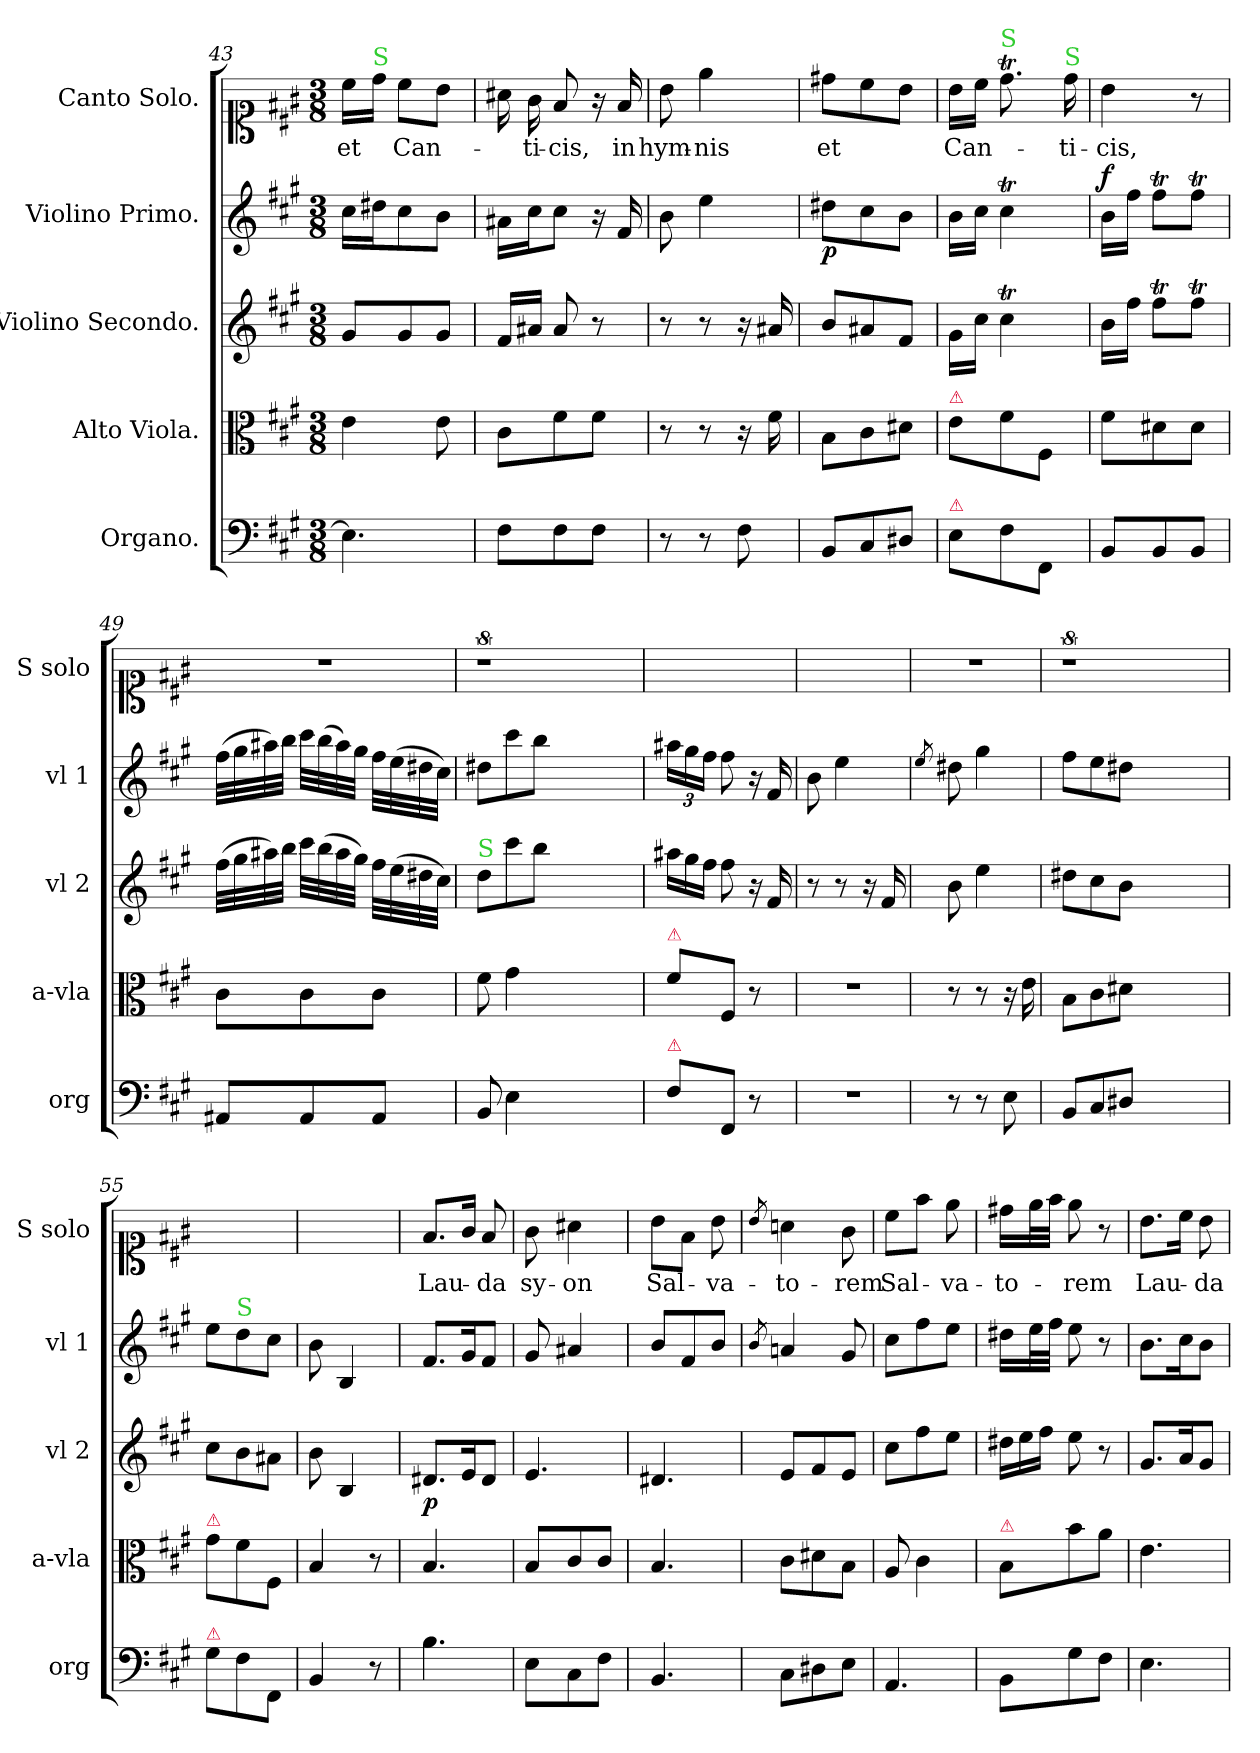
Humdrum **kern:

**kern	**dynam	**kern	**dynam	**kern	**dynam	**kern	**dynam	**kern	**text
*part5	*part5	*part4	*part4	*part3	*part3	*part2	*part2	*part1	*part1
*staff5	*staff5	*staff4	*staff4	*staff3	*staff3	*staff2	*staff2	*staff1	*staff1
*I"Organo.	*	*I"Alto Viola.	*	*I"Violino Secondo.	*	*I"Violino Primo.	*	*I"Canto Solo.	*
*I'org	*	*I'a-vla	*	*I'vl 2	*	*I'vl 1	*	*I'S solo	*
*clefF4	*	*clefC3	*	*clefG2	*	*clefG2	*	*clefC1	*
*k[f#c#g#]	*	*k[f#c#g#]	*	*k[f#c#g#]	*	*k[f#c#g#]	*	*k[f#c#g#]	*
*M3/8	*	*M3/8	*	*M3/8	*	*M3/8	*	*M3/8	*
=43	=43	=43	=43	=43	=43	=43	=43	=43	=43
4.E\]	.	4e\	.	8g#/L	.	16cc#\LL	.	16cc#\LL	et
!	!	!	!	!	!	!	!	!LO:TX:a:color=limegreen:t=S	!
.	.	.	.	.	.	16dd#X\J	.	16dd\JJ	.
.	.	.	.	8g#/	.	8cc#\	.	8cc#\L	Can-
.	.	8e\	.	8g#/J	.	8b\J	.	8b\J	.
=44	=44	=44	=44	=44	=44	=44	=44	=44	=44
8F#\L	.	8c#\L	.	16f#/LL	.	16a#X\LL	.	16a#X\	.
.	.	.	.	16a#X/JJ	.	16cc#\J	.	16g#\	-ti-
8F#\	.	8f#\	.	8a#/	.	8cc#\J	.	8f#/	-cis,
8F#\J	.	8f#\J	.	8r	.	16r	.	16r	.
.	.	.	.	.	.	16f#/	.	16f#/	in
=45	=45	=45	=45	=45	=45	=45	=45	=45	=45
!	!	!	!	!	!	!	!LO:DY:a	!	!
8r	.	8r	.	8r	.	8b\	fort&colon;	8b\	hym-
8r	.	8r	.	8r	.	4ee\	.	4ee\	-nis
8F#\	.	16r	.	16r	.	.	.	.	.
.	.	16f#\	.	16a#X/	.	.	.	.	.
=46	=46	=46	=46	=46	=46	=46	=46	=46	=46
!	!	!	!	!	!LO:DY:b:rj	!	!	!	!
8BB/L	.	8B\L	.	8b/L	pia&colon;	8dd#X\L	p	8dd#X\L	et
8C#/	.	8c#\	.	8a#X/	.	8cc#\	.	8cc#\	.
8D#X/J	.	8d#X\J	.	8f#/J	.	8b\J	.	8b\J	.
=47	=47	=47	=47	=47	=47	=47	=47	=47	=47
!	!	!LO:TX:a:color=crimson:t=⚠	!	!	!	!	!	!	!
!LO:TX:a:color=crimson:t=⚠	!	!	!	!	!	!	!	!	!
8E\L	.	8e\L	.	16g#\LL	.	16b\LL	.	16b\LL	Can-
.	.	.	.	16cc#\JJ	.	16cc#\JJ	.	16cc#\JJ	.
!	!	!	!	!	!	!	!	!LO:TX:a:color=limegreen:t=S	!
8F#\	.	8f#\	.	4cc#t\	.	4cc#t\	.	8.ddT\	.
8FF#/J	.	8F#/J	.	.	.	.	.	.	.
!	!	!	!	!	!	!	!	!LO:TX:a:color=limegreen:t=S	!
.	.	.	.	.	.	.	.	16dd\	-ti-
=48	=48	=48	=48	=48	=48	=48	=48	=48	=48
!	!LO:DY:a	!	!	!	!	!	!LO:DY:a	!	!
8BB/L	forte.	8f#\L	.	16b\LL	.	16b\LL	f	4b\	-cis,
.	.	.	.	16ff#\JJ	.	16ff#\JJ	.	.	.
8BB/	.	8d#X\	.	8ff#T\L	.	8ff#T\L	.	.	.
8BB/J	.	8d#\J	.	8ff#T\J	.	8ff#T\J	.	8r	.
=49	=49	=49	=49	=49	=49	=49	=49	=49	=49
8AA#X/L	.	8c#\L	.	(32ff#\LLL	.	(32ff#\LLL	.	4.r	.
.	.	.	.	32gg#\	.	32gg#\	.	.	.
.	.	.	.	32aa#X\)	.	32aa#X\)	.	.	.
.	.	.	.	32bb\JJJ	.	32bb\JJJ	.	.	.
8AA#/	.	8c#\	.	32ccc#\LLL	.	32ccc#\LLL	.	.	.
.	.	.	.	(32bb\	.	(32bb\	.	.	.
.	.	.	.	32aa#\	.	32aa#\)	.	.	.
.	.	.	.	32gg#\JJJ)	.	32gg#\JJJ	.	.	.
8AA#/J	.	8c#\J	.	32ff#\LLL	.	32ff#\LLL	.	.	.
.	.	.	.	(32ee\	.	(32ee\	.	.	.
.	.	.	.	32dd#X\	.	32dd#X\	.	.	.
.	.	.	.	32cc#\JJJ)	.	32cc#\JJJ)	.	.	.
=50	=50	=50	=50	=50	=50	=50	=50	=50	=50
!	!	!	!	!LO:TX:a:color=limegreen:t=S	!	!	!	!	!
8BB/	.	8f#\	.	8dd\L	.	8dd#X\L	.	8%9r	.
4E\	.	4g#\	.	8ccc#\	.	8ccc#\	.	.	.
.	.	.	.	8bb\J	.	8bb\J	.	.	.
2.ryy	.	2.ryy	.	2.ryy	.	2.ryy	.	.	.
=51	=51	=51	=51	=51	=51	=51	=51	=51	=51
*	*	*	*	*Xtuplet	*	*	*	*	*
!	!	!LO:TX:a:color=crimson:t=⚠	!	!	!	!	!	!	!
!LO:TX:a:color=crimson:t=⚠	!	!	!	!	!	!	!	!	!
8F#\L	.	8f#\L	.	24aa#X\LL	.	24aa#X\LL	.	4.ryy	.
.	.	.	.	24gg#\	.	24gg#\	.	.	.
.	.	.	.	24ff#\JJ	.	24ff#\JJ	.	.	.
8FF#/J	.	8F#/J	.	8ff#\	.	8ff#\	.	.	.
8r	.	8r	.	16r	.	16r	.	.	.
!	!	!	!	!	!LO:DY:a	!	!LO:DY:a	!	!
.	.	.	.	16f#/	piano.	16f#/	pia&colon;	.	.
=52	=52	=52	=52	=52	=52	=52	=52	=52	=52
!LO:N:vis=1	!	!LO:N:vis=1	!	!	!	!	!	!	!
4.r	.	4.r	.	8r	.	8b\	.	4.ryy	.
.	.	.	.	8r	.	4ee\	.	.	.
.	.	.	.	16r	.	.	.	.	.
.	.	.	.	16f#/	.	.	.	.	.
=53	=53	=53	=53	=53	=53	=53	=53	=53	=53
.	.	.	.	.	.	8qee/	.	.	.
8r	.	8r	.	8b\	.	8dd#X\	for&colon;	4.r	.
8r	.	8r	.	4ee\	.	4gg#\	.	.	.
8E\	.	16r	.	.	.	.	.	.	.
.	.	16e\	.	.	.	.	.	.	.
=54	=54	=54	=54	=54	=54	=54	=54	=54	=54
8BB/L	.	8B\L	.	8dd#X\L	.	8ff#\L	.	8%9r	.
8C#/	.	8c#\	.	8cc#\	.	8ee\	.	.	.
!	!	!	!	!	!LO:DY:a	!	!	!	!
8D#X/J	.	8d#X\J	.	8b\J	for&colon;	8dd#X\J	.	.	.
2.ryy	.	2.ryy	.	2.ryy	.	2.ryy	.	.	.
=55	=55	=55	=55	=55	=55	=55	=55	=55	=55
!	!	!LO:TX:a:color=crimson:t=⚠	!	!	!	!	!	!	!
!LO:TX:a:color=crimson:t=⚠	!	!	!	!	!	!	!	!	!
8G#\L	.	8g#\L	.	8cc#\L	.	8ee\L	.	4.ryy	.
!	!	!	!	!	!	!LO:TX:a:color=limegreen:t=S	!	!	!
8F#\	.	8f#\	.	8b\	.	8dd\	.	.	.
8FF#/J	.	8F#/J	.	8a#X\J	.	8cc#\J	.	.	.
=56	=56	=56	=56	=56	=56	=56	=56	=56	=56
4BB/	.	4B/	.	8b\	.	8b\	.	4.ryy	.
.	.	.	.	4B/	.	4B/	.	.	.
8r	.	8r	.	.	.	.	.	.	.
=57	=57	=57	=57	=57	=57	=57	=57	=57	=57
!	!LO:DY:b	!	!LO:DY:b	!	!	!	!LO:DY:a	!	!
4.B\	piano.	4.B/	pia&colon;	8.d#X/L	p	8.f#/L	piano.	8.f#/L	Lau-
.	.	.	.	16e/K	.	16g#/K	.	16g#/Jk	.
.	.	.	.	8d#/J	.	8f#/J	.	8f#/	-da
=58	=58	=58	=58	=58	=58	=58	=58	=58	=58
8E\L	.	8B/L	.	4.e/	.	8g#/	.	8g#\	sy-
8C#\	.	8c#/	.	.	.	4a#X/	.	4a#X\	-on
8F#\J	.	8c#/J	.	.	.	.	.	.	.
=59	=59	=59	=59	=59	=59	=59	=59	=59	=59
4.BB/	.	4.B/	.	4.d#X/	.	8b/L	.	8b\L	Sal-
.	.	.	.	.	.	8f#/	.	8f#\J	.
.	.	.	.	.	.	8b/J	.	8b\	-va-
=60	=60	=60	=60	=60	=60	=60	=60	=60	=60
.	.	.	.	.	.	8qb/	.	8qb/	.
8C#\L	.	8c#\L	.	8e/L	.	4an/	.	4an\	-to-
8D#X\	.	8d#X\	.	8f#/	.	.	.	.	.
8E\J	.	8B\J	.	8e/J	.	8g#/	.	8g#\	-rem
=61	=61	=61	=61	=61	=61	=61	=61	=61	=61
!	!	!	!	!	!	!	!	!	!LO:LY:i
4.AA/	.	8A/	.	8cc#\L	.	8cc#\L	.	8cc#\L	Sal-
.	.	4c#\	.	8ff#\	.	8ff#\	.	8ff#\J	.
!	!	!	!	!	!	!	!	!	!LO:LY:i
.	.	.	.	8ee\J	.	8ee\J	.	8ee\	-va-
=62	=62	=62	=62	=62	=62	=62	=62	=62	=62
!	!	!LO:TX:a:color=crimson:t=⚠	!	!	!	!	!	!	!
!	!	!	!	!	!	!	!	!	!LO:LY:i
8BB\L	.	8B/L	.	24dd#X\LL	.	16dd#X\LL	.	16dd#X\LL	-to-
.	.	.	.	24ee\	.	.	.	.	.
.	.	.	.	.	.	32ee\L	.	32ee\L	.
.	.	.	.	24ff#\JJ	.	.	.	.	.
.	.	.	.	.	.	32ff#\JJJ	.	32ff#\JJJ	.
!	!	!	!	!	!	!	!	!	!LO:LY:i
8G#\	.	8b\	.	8ee\	.	8ee\	.	8ee\	-rem
8F#\J	.	8a\J	.	8r	.	8r	.	8r	.
=63	=63	=63	=63	=63	=63	=63	=63	=63	=63
4.E\	.	4.e\	.	8.g#/L	.	8.b\L	.	8.b\L	Lau-
.	.	.	.	16a/K	.	16cc#\K	.	16cc#\Jk	.
.	.	.	.	8g#/J	.	8b\J	.	8b\	-da
=	=	=	=	=	=	=	=	=	=
*-	*-	*-	*-	*-	*-	*-	*-	*-	*-
